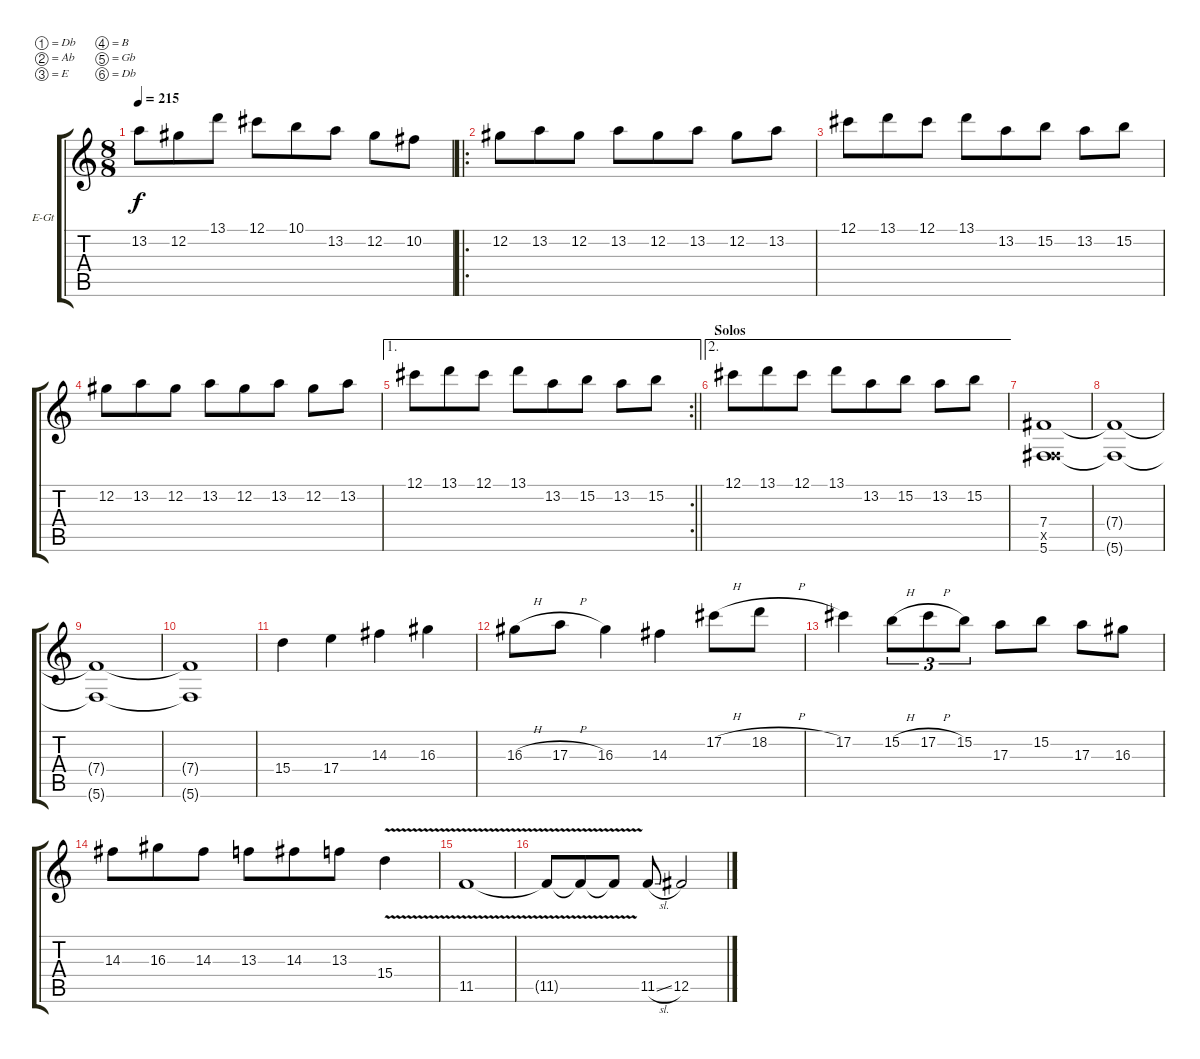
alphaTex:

\bracketExtendMode groupsimilarinstruments
\firstSystemTrackNameOrientation horizontal
\otherSystemsTrackNameOrientation horizontal
\track ("Robb Flynn" "E-Gt") {instrument distortionguitar}
\staff {score tabs}
\tuning (Db4 Ab3 E3 B2 Gb2 Db2)
\ts (8 8)
\tempo 215
\clef g2
\ks c
13.2.8{dy f} 12.2.8 13.1.8 12.1.8 10.1.8 13.2.8 12.2.8 10.2.8 |
\ro
12.2.8 13.2.8 12.2.8 13.2.8 12.2.8 13.2.8 12.2.8 13.2.8 |
12.1.8 13.1.8 12.1.8 13.1.8 13.2.8 15.2.8 13.2.8 15.2.8 |
12.2.8 13.2.8 12.2.8 13.2.8 12.2.8 13.2.8 12.2.8 13.2.8 |
\ae 1
\rc 2
\barLineRight lightlight
12.1.8 13.1.8 12.1.8 13.1.8 13.2.8 15.2.8 13.2.8 15.2.8 |
\ae 2
\section ("" "Solos")
12.1.8 13.1.8 12.1.8 13.1.8 13.2.8 15.2.8 13.2.8 15.2.8 |
(7.4 5.6 0.5{x}).1 |
(7.4{t} 5.6{t}).1 |
(7.4{t} 5.6{t}).1 |
(7.4{t} 5.6{t}).1 |
15.4.4 17.4.4 14.3.4 16.3.4 |
16.3{h}.8 17.3{h}.8 16.3.4 14.3.4 17.2{h}.8 18.2{h}.8 |
17.2.4 15.2{h}.8{tu (3 2)} 17.2{h}.8{tu (3 2)} 15.2.8{tu (3 2)} 17.3.8 15.2.8 17.3.8 16.3.8 |
14.3.8 16.3.8 14.3.8 13.3.8 14.3.8 13.3.8 15.4{v}.4 |
11.5{v}.1 |
11.5{v t}.8 11.5{v t}.8 11.5{v t}.8 11.5{sl}.8 12.5.2
